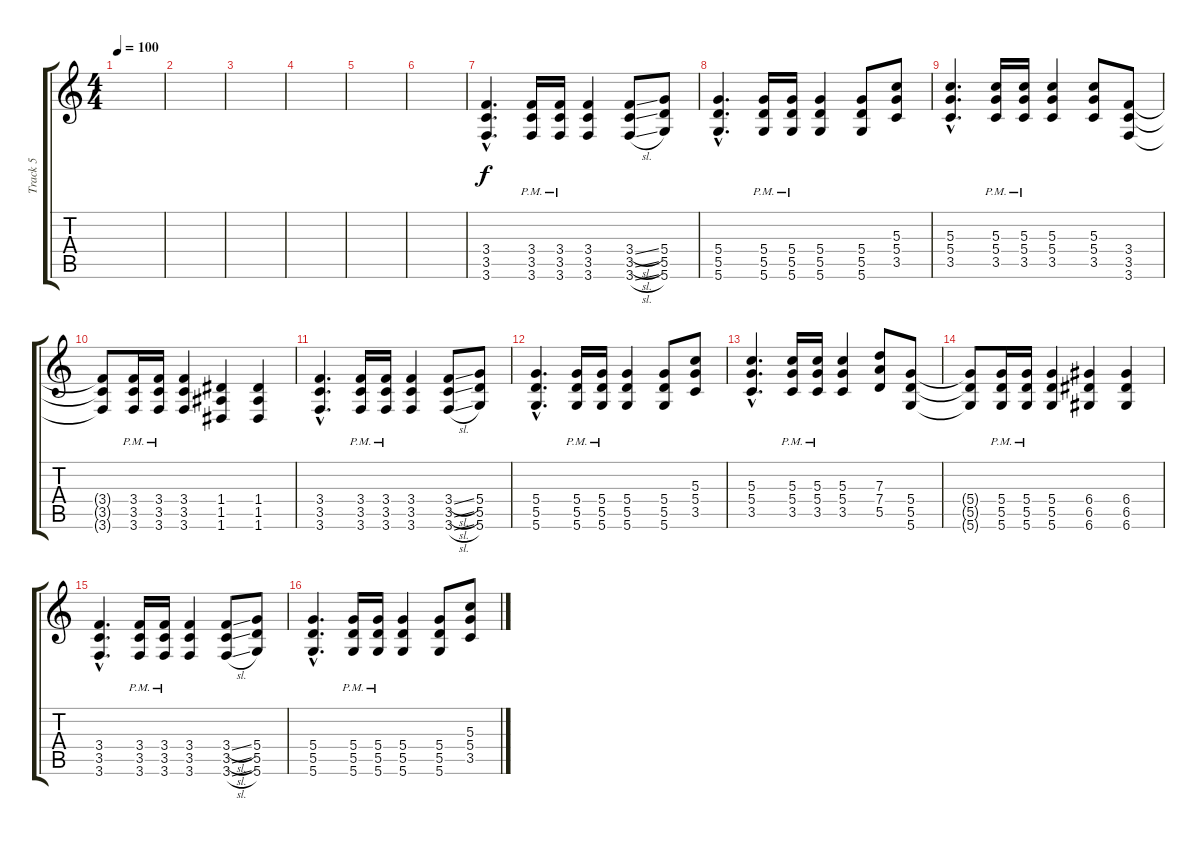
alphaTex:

\track ("Track 5" "Track 5") {instrument distortionguitar}
\staff {score tabs}
\tuning (E4 B3 G3 D3 A2 D2) {hide}
\ts (4 4)
\tempo 100
\clef g2
\ks c
|
|
|
|
|
|
(3.4{hac} 3.5{hac} 3.6{hac}).4{d} (3.4{pm} 3.5{pm} 3.6{pm}).16 (3.4{pm} 3.5{pm} 3.6{pm}).16 (3.4 3.5 3.6).4 (3.4{sl} 3.5{sl} 3.6{sl}).8 (5.4 5.5 5.6).8 |
(5.4{hac} 5.5{hac} 5.6{hac}).4{d} (5.4{pm} 5.5{pm} 5.6{pm}).16 (5.4{pm} 5.5{pm} 5.6{pm}).16 (5.4 5.5 5.6).4 (5.4 5.5 5.6).8 (5.3 5.4 3.5).8 |
(5.3{hac} 5.4{hac} 3.5{hac}).4{d} (5.3{pm} 5.4{pm} 3.5{pm}).16 (5.3{pm} 5.4{pm} 3.5{pm}).16 (5.3 5.4 3.5).4 (5.3 5.4 3.5).8 (3.4 3.5 3.6).8 |
(3.4{t} 3.5{t} 3.6{t}).8 (3.4{pm} 3.5{pm} 3.6{pm}).16 (3.4{pm} 3.5{pm} 3.6{pm}).16 (3.4 3.5 3.6).4 (1.4 1.5 1.6).4 (1.4 1.5 1.6).4 |
(3.4{hac} 3.5{hac} 3.6{hac}).4{d} (3.4{pm} 3.5{pm} 3.6{pm}).16 (3.4{pm} 3.5{pm} 3.6{pm}).16 (3.4 3.5 3.6).4 (3.4{sl} 3.5{sl} 3.6{sl}).8 (5.4 5.5 5.6).8 |
(5.4{hac} 5.5{hac} 5.6{hac}).4{d} (5.4{pm} 5.5{pm} 5.6{pm}).16 (5.4{pm} 5.5{pm} 5.6{pm}).16 (5.4 5.5 5.6).4 (5.4 5.5 5.6).8 (5.3 5.4 3.5).8 |
(5.3{hac} 5.4{hac} 3.5{hac}).4{d} (5.3{pm} 5.4{pm} 3.5{pm}).16 (5.3{pm} 5.4{pm} 3.5{pm}).16 (5.3 5.4 3.5).4 (7.3 7.4 5.5).8 (5.4 5.5 5.6).8 |
(5.4{t} 5.5{t} 5.6{t}).8 (5.4{pm} 5.5{pm} 5.6{pm}).16 (5.4{pm} 5.5{pm} 5.6{pm}).16 (5.4 5.5 5.6).4 (6.4 6.5 6.6).4 (6.4 6.5 6.6).4 |
(3.4{hac} 3.5{hac} 3.6{hac}).4{d} (3.4{pm} 3.5{pm} 3.6{pm}).16 (3.4{pm} 3.5{pm} 3.6{pm}).16 (3.4 3.5 3.6).4 (3.4{sl} 3.5{sl} 3.6{sl}).8 (5.4 5.5 5.6).8 |
(5.4{hac} 5.5{hac} 5.6{hac}).4{d} (5.4{pm} 5.5{pm} 5.6{pm}).16 (5.4{pm} 5.5{pm} 5.6{pm}).16 (5.4 5.5 5.6).4 (5.4 5.5 5.6).8 (5.3 5.4 3.5).8
